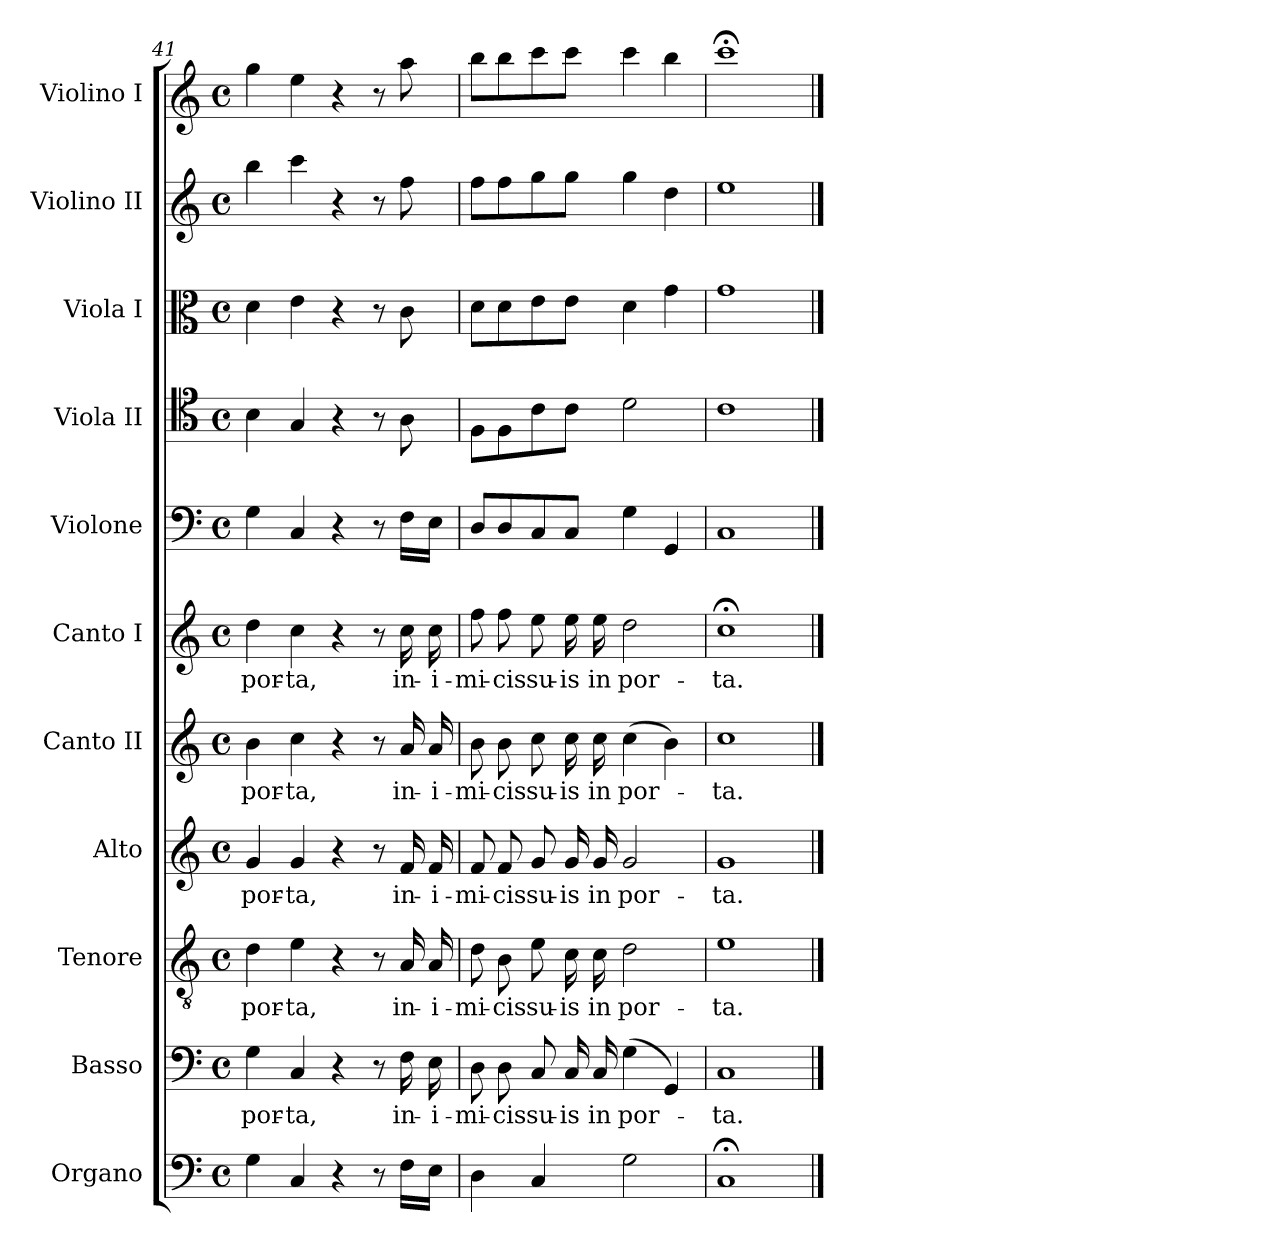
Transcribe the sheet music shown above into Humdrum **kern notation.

**kern	**kern	**text	**kern	**text	**kern	**text	**kern	**text	**kern	**text	**kern	**kern	**kern	**kern	**kern
*part11	*part10	*part10	*part9	*part9	*part8	*part8	*part7	*part7	*part6	*part6	*part5	*part4	*part3	*part2	*part1
*staff11	*staff10	*staff10	*staff9	*staff9	*staff8	*staff8	*staff7	*staff7	*staff6	*staff6	*staff5	*staff4	*staff3	*staff2	*staff1
*I"Organo	*I"Basso	*	*I"Tenore	*	*I"Alto	*	*I"Canto II	*	*I"Canto I	*	*I"Violone	*I"Viola II	*I"Viola I	*I"Violino II	*I"Violino I
*I'Org.	*I'B.	*	*I'T.	*	*I'A.	*	*I'C. II	*	*I'C. I	*	*I'Vne.	*I'Vla. II	*I'Vla. I	*I'Vl. II	*I'Vl. I
*clefF4	*clefF4	*	*clefGv2	*	*clefG2	*	*clefG2	*	*clefG2	*	*clefF4	*clefC4	*clefC3	*clefG2	*clefG2
*	*	*	*ITrd7c12	*	*	*	*	*	*	*	*	*	*	*	*
*k[]	*k[]	*	*k[]	*	*k[]	*	*k[]	*	*k[]	*	*k[]	*k[]	*k[]	*k[]	*k[]
*C:	*C:	*	*C:	*	*C:	*	*C:	*	*C:	*	*C:	*C:	*C:	*C:	*C:
*M4/4	*M4/4	*	*M4/4	*	*M4/4	*	*M4/4	*	*M4/4	*	*M4/4	*M4/4	*M4/4	*M4/4	*M4/4
*met(c)	*met(c)	*	*met(c)	*	*met(c)	*	*met(c)	*	*met(c)	*	*met(c)	*met(c)	*met(c)	*met(c)	*met(c)
=41	=41	=41	=41	=41	=41	=41	=41	=41	=41	=41	=41	=41	=41	=41	=41
!	!	!LO:LY:b:color=#000000	!	!	!	!	!	!	!	!	!	!	!	!	!
!	!	!	!	!LO:LY:b:color=#000000	!	!	!	!	!	!	!	!	!	!	!
!	!	!	!	!	!	!LO:LY:b:color=#000000	!	!	!	!	!	!	!	!	!
!	!	!	!	!	!	!	!	!LO:LY:b:color=#000000	!	!	!	!	!	!	!
!	!	!	!	!	!	!	!	!	!	!LO:LY:b:color=#000000	!	!	!	!	!
4Gi\	4Gi\	por-	4Di\	por-	4gi/	por-	4bi\	por-	4ddi\	por-	4Gi\	4Bi\	4di\	4bbi\	4ggi\
!	!	!LO:LY:b:color=#000000	!	!	!	!	!	!	!	!	!	!	!	!	!
!	!	!	!	!LO:LY:b:color=#000000	!	!	!	!	!	!	!	!	!	!	!
!	!	!	!	!	!	!LO:LY:b:color=#000000	!	!	!	!	!	!	!	!	!
!	!	!	!	!	!	!	!	!LO:LY:b:color=#000000	!	!	!	!	!	!	!
!	!	!	!	!	!	!	!	!	!	!LO:LY:b:color=#000000	!	!	!	!	!
4Ci/	4Ci/	-ta,	4Ei\	-ta,	4gi/	-ta,	4cci\	-ta,	4cci\	-ta,	4Ci/	4Gi/	4ei\	4ccci\	4eei\
4r	4r	.	4r	.	4r	.	4r	.	4r	.	4r	4r	4r	4r	4r
8r	8r	.	8r	.	8r	.	8r	.	8r	.	8r	8r	8r	8r	8r
!	!	!LO:LY:b:color=#000000	!	!	!	!	!	!	!	!	!	!	!	!	!
!	!	!	!	!LO:LY:b:color=#000000	!	!	!	!	!	!	!	!	!	!	!
!	!	!	!	!	!	!LO:LY:b:color=#000000	!	!	!	!	!	!	!	!	!
!	!	!	!	!	!	!	!	!LO:LY:b:color=#000000	!	!	!	!	!	!	!
!	!	!	!	!	!	!	!	!	!	!LO:LY:b:color=#000000	!	!	!	!	!
16Fi\LL	16Fi\	in-	16AAi/	in-	16fi/	in-	16ai/	in-	16cci\	in-	16Fi\LL	8Ai\	8ci\	8ffi\	8aai\
!	!	!LO:LY:b:color=#000000	!	!	!	!	!	!	!	!	!	!	!	!	!
!	!	!	!	!LO:LY:b:color=#000000	!	!	!	!	!	!	!	!	!	!	!
!	!	!	!	!	!	!LO:LY:b:color=#000000	!	!	!	!	!	!	!	!	!
!	!	!	!	!	!	!	!	!LO:LY:b:color=#000000	!	!	!	!	!	!	!
!	!	!	!	!	!	!	!	!	!	!LO:LY:b:color=#000000	!	!	!	!	!
16Ei\JJ	16Ei\	-i-	16AAi/	-i-	16fi/	-i-	16ai/	-i-	16cci\	-i-	16Ei\JJ	.	.	.	.
=42	=42	=42	=42	=42	=42	=42	=42	=42	=42	=42	=42	=42	=42	=42	=42
!	!	!LO:LY:b:color=#000000	!	!	!	!	!	!	!	!	!	!	!	!	!
!	!	!	!	!LO:LY:b:color=#000000	!	!	!	!	!	!	!	!	!	!	!
!	!	!	!	!	!	!LO:LY:b:color=#000000	!	!	!	!	!	!	!	!	!
!	!	!	!	!	!	!	!	!LO:LY:b:color=#000000	!	!	!	!	!	!	!
!	!	!	!	!	!	!	!	!	!	!LO:LY:b:color=#000000	!	!	!	!	!
4Di\	8Di\	-mi-	8Di\	-mi-	8fi/	-mi-	8bi\	-mi-	8ffi\	-mi-	8Di/L	8Fi\L	8di\L	8ffi\L	8bbi\L
!	!	!LO:LY:b:color=#000000	!	!	!	!	!	!	!	!	!	!	!	!	!
!	!	!	!	!LO:LY:b:color=#000000	!	!	!	!	!	!	!	!	!	!	!
!	!	!	!	!	!	!LO:LY:b:color=#000000	!	!	!	!	!	!	!	!	!
!	!	!	!	!	!	!	!	!LO:LY:b:color=#000000	!	!	!	!	!	!	!
!	!	!	!	!	!	!	!	!	!	!LO:LY:b:color=#000000	!	!	!	!	!
.	8Di\	-cis	8BBi\	-cis	8fi/	-cis	8bi\	-cis	8ffi\	-cis	8Di/	8Fi\	8di\	8ffi\	8bbi\
!	!	!LO:LY:b:color=#000000	!	!	!	!	!	!	!	!	!	!	!	!	!
!	!	!	!	!LO:LY:b:color=#000000	!	!	!	!	!	!	!	!	!	!	!
!	!	!	!	!	!	!LO:LY:b:color=#000000	!	!	!	!	!	!	!	!	!
!	!	!	!	!	!	!	!	!LO:LY:b:color=#000000	!	!	!	!	!	!	!
!	!	!	!	!	!	!	!	!	!	!LO:LY:b:color=#000000	!	!	!	!	!
4Ci/	8Ci/	su-	8Ei\	su-	8gi/	su-	8cci\	su-	8eei\	su-	8Ci/	8ci\	8ei\	8ggi\	8ccci\
!	!	!LO:LY:b:color=#000000	!	!	!	!	!	!	!	!	!	!	!	!	!
!	!	!	!	!LO:LY:b:color=#000000	!	!	!	!	!	!	!	!	!	!	!
!	!	!	!	!	!	!LO:LY:b:color=#000000	!	!	!	!	!	!	!	!	!
!	!	!	!	!	!	!	!	!LO:LY:b:color=#000000	!	!	!	!	!	!	!
!	!	!	!	!	!	!	!	!	!	!LO:LY:b:color=#000000	!	!	!	!	!
.	16Ci/	-is	16Ci\	-is	16gi/	-is	16cci\	-is	16eei\	-is	8Ci/J	8ci\J	8ei\J	8ggi\J	8ccci\J
!	!	!LO:LY:b:color=#000000	!	!	!	!	!	!	!	!	!	!	!	!	!
!	!	!	!	!LO:LY:b:color=#000000	!	!	!	!	!	!	!	!	!	!	!
!	!	!	!	!	!	!LO:LY:b:color=#000000	!	!	!	!	!	!	!	!	!
!	!	!	!	!	!	!	!	!LO:LY:b:color=#000000	!	!	!	!	!	!	!
!	!	!	!	!	!	!	!	!	!	!LO:LY:b:color=#000000	!	!	!	!	!
.	16Ci/	in	16Ci\	in	16gi/	in	16cci\	in	16eei\	in	.	.	.	.	.
!	!	!LO:LY:b:color=#000000	!	!	!	!	!	!	!	!	!	!	!	!	!
!	!	!	!	!LO:LY:b:color=#000000	!	!	!	!	!	!	!	!	!	!	!
!	!	!	!	!	!	!LO:LY:b:color=#000000	!	!	!	!	!	!	!	!	!
!	!	!	!	!	!	!	!	!LO:LY:b:color=#000000	!	!	!	!	!	!	!
!	!	!	!	!	!	!	!	!	!	!LO:LY:b:color=#000000	!	!	!	!	!
2Gi\	(4Gi\	por-	2Di\	por-	2gi/	por-	(4cci\	por-	2ddi\	por-	4Gi\	2di\	4di\	4ggi\	4ccci\
.	4GGi/)	.	.	.	.	.	4bi\)	.	.	.	4GGi/	.	4gi\	4ddi\	4bbi\
=43	=43	=43	=43	=43	=43	=43	=43	=43	=43	=43	=43	=43	=43	=43	=43
!	!	!LO:LY:b:color=#000000	!	!	!	!	!	!	!	!	!	!	!	!	!
!	!	!	!	!LO:LY:b:color=#000000	!	!	!	!	!	!	!	!	!	!	!
!	!	!	!	!	!	!LO:LY:b:color=#000000	!	!	!	!	!	!	!	!	!
!	!	!	!	!	!	!	!	!LO:LY:b:color=#000000	!	!	!	!	!	!	!
!	!	!	!	!	!	!	!	!	!	!LO:LY:b:color=#000000	!	!	!	!	!
1C;i	1Ci	-ta.	1Ei	-ta.	1gi	-ta.	1cci	-ta.	1cc;i	-ta.	1Ci	1ci	1gi	1eei	1ccc;i
==	==	==	==	==	==	==	==	==	==	==	==	==	==	==	==
*-	*-	*-	*-	*-	*-	*-	*-	*-	*-	*-	*-	*-	*-	*-	*-
